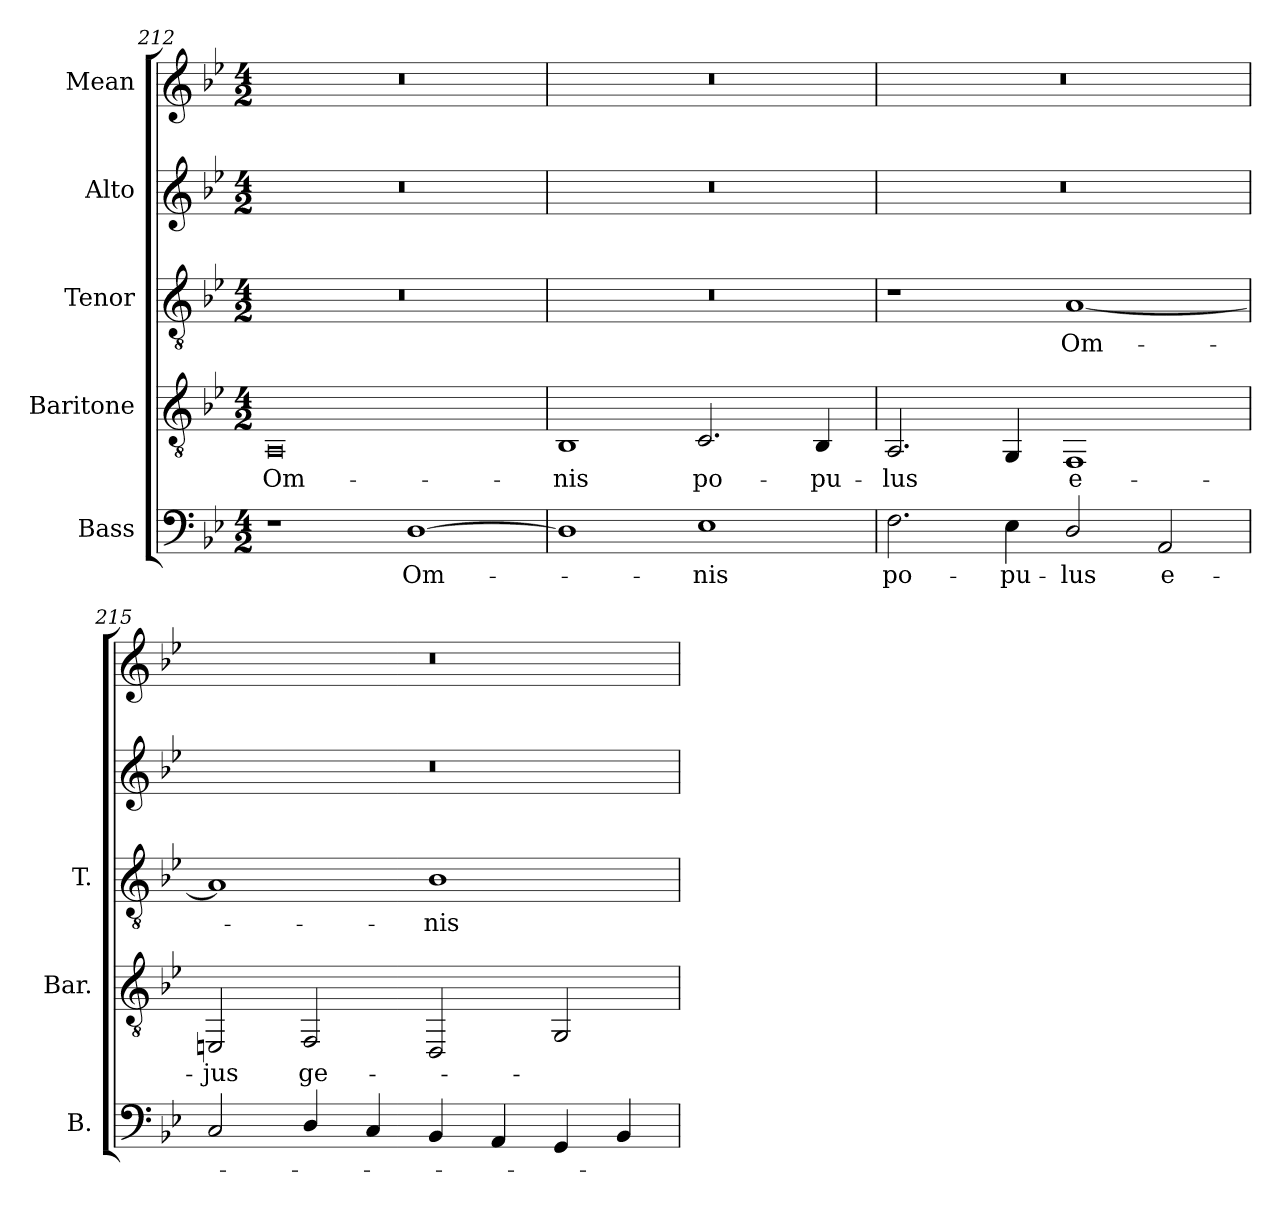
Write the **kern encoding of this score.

**kern	**text	**kern	**text	**kern	**text	**kern	**kern
*part5	*part5	*part4	*part4	*part3	*part3	*part2	*part1
*staff5	*staff5	*staff4	*staff4	*staff3	*staff3	*staff2	*staff1
*I"Bass	*	*I"Baritone	*	*I"Tenor	*	*I"Alto	*I"Mean
*I'B.	*	*I'Bar.	*	*I'T.	*	*	*
!!LO:PB:g=z
*clefF4	*	*clefGv2	*	*clefGv2	*	*clefG2	*clefG2
*	*	*	*	*ITrd7c12	*	*	*
*k[b-e-]	*	*k[b-e-]	*	*k[b-e-]	*	*k[b-e-]	*k[b-e-]
*B-:	*	*B-:	*	*B-:	*	*B-:	*B-:
*M4/2	*	*M4/2	*	*M4/2	*	*M4/2	*M4/2
=212	=212	=212	=212	=212	=212	=212	=212
!	!	!	!LO:LY:b:color=#000000	!LO:N:vis=1	!	!LO:N:vis=1	!LO:N:vis=1
1r	.	0AAi	Om-	0r	.	0r	0r
!	!LO:LY:b:color=#000000	!	!	!	!	!	!
[1Di	Om-	.	.	.	.	.	.
=213	=213	=213	=213	=213	=213	=213	=213
!	!	!	!LO:LY:b:color=#000000	!LO:N:vis=1	!	!LO:N:vis=1	!LO:N:vis=1
1Di]	.	1BB-i	-nis	0r	.	0r	0r
!	!LO:LY:b:color=#000000	!	!	!	!	!	!
!	!	!	!LO:LY:b:color=#000000	!	!	!	!
1E-i	-nis	2.Ci/	po-	.	.	.	.
!	!	!	!LO:LY:b:color=#000000	!	!	!	!
.	.	4BB-i/	-pu-	.	.	.	.
=214	=214	=214	=214	=214	=214	=214	=214
!	!LO:LY:b:color=#000000	!	!	!	!	!	!
!	!	!	!LO:LY:b:color=#000000	!	!	!LO:N:vis=1	!LO:N:vis=1
2.Fi\	po-	2.AAi/	-lus	1r	.	0r	0r
!	!LO:LY:b:color=#000000	!	!	!	!	!	!
4E-i\	-pu-	4GGi/	.	.	.	.	.
!	!LO:LY:b:color=#000000	!	!	!	!	!	!
!	!	!	!LO:LY:b:color=#000000	!	!	!	!
!	!	!	!	!	!LO:LY:b:color=#000000	!	!
2Di/	-lus	1FFi	e-	[1AAi	Om-	.	.
!	!LO:LY:b:color=#000000	!	!	!	!	!	!
2AAi/	e-	.	.	.	.	.	.
=215	=215	=215	=215	=215	=215	=215	=215
!	!	!	!LO:LY:b:color=#000000	!	!	!LO:N:vis=1	!LO:N:vis=1
2Ci/	.	2EEni/	-jus	1AAi]	.	0r	0r
!	!	!	!LO:LY:b:color=#000000	!	!	!	!
4Di/	.	2FFi/	ge-	.	.	.	.
4Ci/	.	.	.	.	.	.	.
!	!	!	!	!	!LO:LY:b:color=#000000	!	!
4BB-i/	.	2DDi/	.	1BB-i	-nis	.	.
4AAi/	.	.	.	.	.	.	.
4GGi/	.	2GGi/	.	.	.	.	.
4BB-i/	.	.	.	.	.	.	.
=	=	=	=	=	=	=	=
*-	*-	*-	*-	*-	*-	*-	*-
